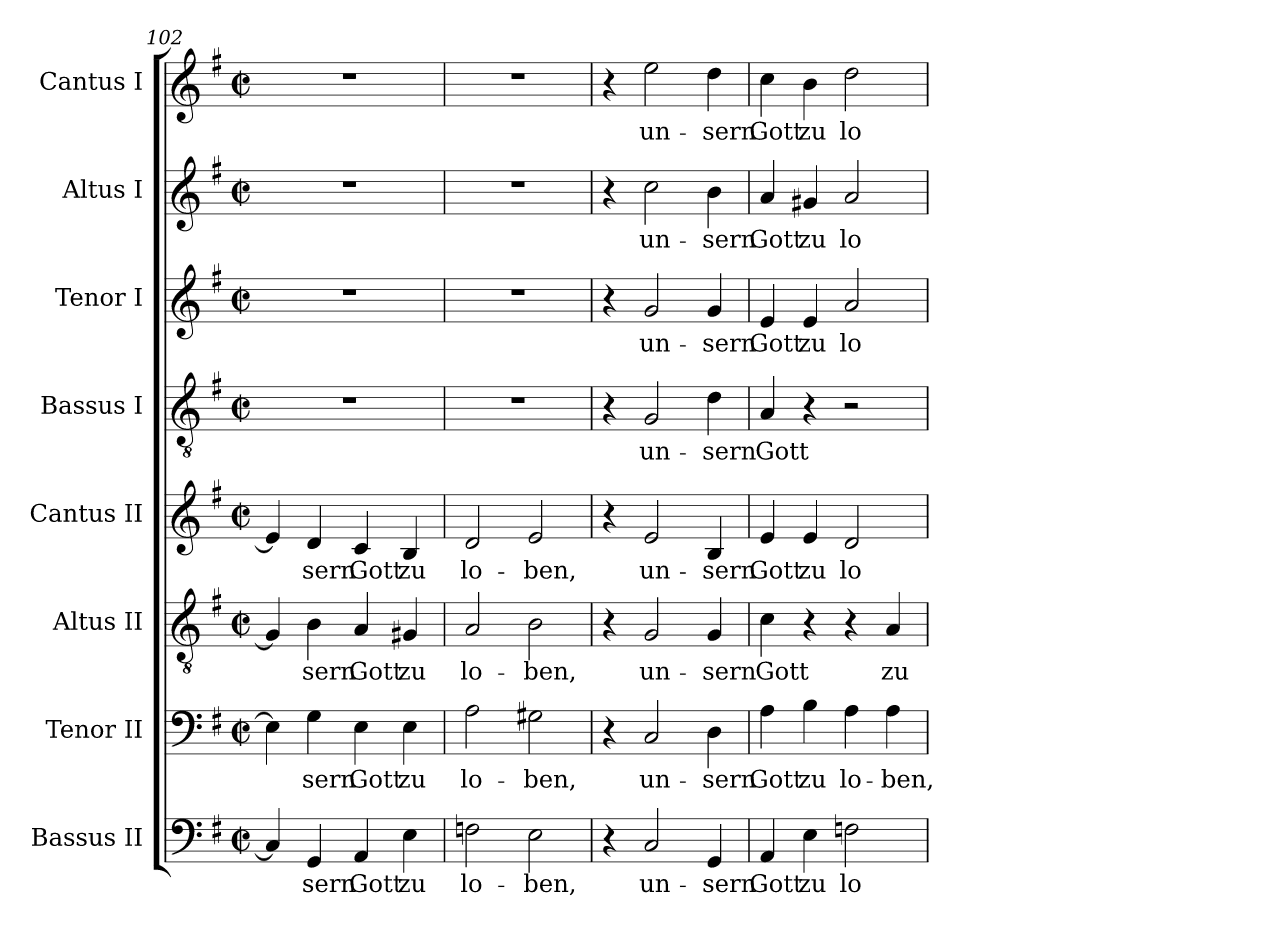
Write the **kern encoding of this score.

**kern	**text	**kern	**text	**kern	**text	**kern	**text	**kern	**text	**kern	**text	**kern	**text	**kern	**text
*part8	*part8	*part7	*part7	*part6	*part6	*part5	*part5	*part4	*part4	*part3	*part3	*part2	*part2	*part1	*part1
*staff8	*staff8	*staff7	*staff7	*staff6	*staff6	*staff5	*staff5	*staff4	*staff4	*staff3	*staff3	*staff2	*staff2	*staff1	*staff1
*I"Bassus II	*	*I"Tenor II	*	*I"Altus II	*	*I"Cantus II	*	*I"Bassus I	*	*I"Tenor I	*	*I"Altus I	*	*I"Cantus I	*
*I'B2	*	*I'T2	*	*I'A2	*	*I'C2	*	*I'B1	*	*I'T1	*	*I'A1	*	*I'C1	*
*clefF4	*	*clefF4	*	*clefGv2	*	*clefG2	*	*clefGv2	*	*clefG2	*	*clefG2	*	*clefG2	*
*k[f#]	*	*k[f#]	*	*k[f#]	*	*k[f#]	*	*k[f#]	*	*k[f#]	*	*k[f#]	*	*k[f#]	*
*G:	*	*G:	*	*G:	*	*G:	*	*G:	*	*G:	*	*G:	*	*G:	*
*M2/2	*	*M2/2	*	*M2/2	*	*M2/2	*	*M2/2	*	*M2/2	*	*M2/2	*	*M2/2	*
*met(c|)	*	*met(c|)	*	*met(c|)	*	*met(c|)	*	*met(c|)	*	*met(c|)	*	*met(c|)	*	*met(c|)	*
=102	=102	=102	=102	=102	=102	=102	=102	=102	=102	=102	=102	=102	=102	=102	=102
4C/]	.	4E\]	.	4G/]	.	4e/]	.	1r	.	1r	.	1r	.	1r	.
!	!LO:LY:b	!	!	!	!	!	!	!	!	!	!	!	!	!	!
!	!	!	!LO:LY:b	!	!	!	!	!	!	!	!	!	!	!	!
!	!	!	!	!	!LO:LY:b	!	!	!	!	!	!	!	!	!	!
!	!	!	!	!	!	!	!LO:LY:b	!	!	!	!	!	!	!	!
4GG/	-sern	4G\	-sern	4B\	-sern	4d/	-sern	.	.	.	.	.	.	.	.
!	!LO:LY:b	!	!	!	!	!	!	!	!	!	!	!	!	!	!
!	!	!	!LO:LY:b	!	!	!	!	!	!	!	!	!	!	!	!
!	!	!	!	!	!LO:LY:b	!	!	!	!	!	!	!	!	!	!
!	!	!	!	!	!	!	!LO:LY:b	!	!	!	!	!	!	!	!
4AA/	Gott	4E\	Gott	4A/	Gott	4c/	Gott	.	.	.	.	.	.	.	.
!	!LO:LY:b	!	!	!	!	!	!	!	!	!	!	!	!	!	!
!	!	!	!LO:LY:b	!	!	!	!	!	!	!	!	!	!	!	!
!	!	!	!	!	!LO:LY:b	!	!	!	!	!	!	!	!	!	!
!	!	!	!	!	!	!	!LO:LY:b	!	!	!	!	!	!	!	!
4E\	zu	4E\	zu	4G#X/	zu	4B/	zu	.	.	.	.	.	.	.	.
=103	=103	=103	=103	=103	=103	=103	=103	=103	=103	=103	=103	=103	=103	=103	=103
!	!LO:LY:b	!	!	!	!	!	!	!	!	!	!	!	!	!	!
!	!	!	!LO:LY:b	!	!	!	!	!	!	!	!	!	!	!	!
!	!	!	!	!	!LO:LY:b	!	!	!	!	!	!	!	!	!	!
!	!	!	!	!	!	!	!LO:LY:b	!	!	!	!	!	!	!	!
2Fn\	lo-	2A\	lo-	2A/	lo-	2d/	lo-	1r	.	1r	.	1r	.	1r	.
!	!LO:LY:b	!	!	!	!	!	!	!	!	!	!	!	!	!	!
!	!	!	!LO:LY:b	!	!	!	!	!	!	!	!	!	!	!	!
!	!	!	!	!	!LO:LY:b	!	!	!	!	!	!	!	!	!	!
!	!	!	!	!	!	!	!LO:LY:b	!	!	!	!	!	!	!	!
2E\	-ben,	2G#X\	-ben,	2B\	-ben,	2e/	-ben,	.	.	.	.	.	.	.	.
=104	=104	=104	=104	=104	=104	=104	=104	=104	=104	=104	=104	=104	=104	=104	=104
4r	.	4r	.	4r	.	4r	.	4r	.	4r	.	4r	.	4r	.
!	!LO:LY:b	!	!	!	!	!	!	!	!	!	!	!	!	!	!
!	!	!	!LO:LY:b	!	!	!	!	!	!	!	!	!	!	!	!
!	!	!	!	!	!LO:LY:b	!	!	!	!	!	!	!	!	!	!
!	!	!	!	!	!	!	!LO:LY:b	!	!	!	!	!	!	!	!
!	!	!	!	!	!	!	!	!	!LO:LY:b	!	!	!	!	!	!
!	!	!	!	!	!	!	!	!	!	!	!LO:LY:b	!	!	!	!
!	!	!	!	!	!	!	!	!	!	!	!	!	!LO:LY:b	!	!
!	!	!	!	!	!	!	!	!	!	!	!	!	!	!	!LO:LY:b
2C/	un-	2C/	un-	2G/	un-	2e/	un-	2G/	un-	2g/	un-	2cc\	un-	2ee\	un-
!	!LO:LY:b	!	!	!	!	!	!	!	!	!	!	!	!	!	!
!	!	!	!LO:LY:b	!	!	!	!	!	!	!	!	!	!	!	!
!	!	!	!	!	!LO:LY:b	!	!	!	!	!	!	!	!	!	!
!	!	!	!	!	!	!	!LO:LY:b	!	!	!	!	!	!	!	!
!	!	!	!	!	!	!	!	!	!LO:LY:b	!	!	!	!	!	!
!	!	!	!	!	!	!	!	!	!	!	!LO:LY:b	!	!	!	!
!	!	!	!	!	!	!	!	!	!	!	!	!	!LO:LY:b	!	!
!	!	!	!	!	!	!	!	!	!	!	!	!	!	!	!LO:LY:b
4GG/	-sern	4D\	-sern	4G/	-sern	4B/	-sern	4d\	-sern	4g/	-sern	4b\	-sern	4dd\	-sern
!!LO:LB:g=z
=105	=105	=105	=105	=105	=105	=105	=105	=105	=105	=105	=105	=105	=105	=105	=105
!	!LO:LY:b	!	!	!	!	!	!	!	!	!	!	!	!	!	!
!	!	!	!LO:LY:b	!	!	!	!	!	!	!	!	!	!	!	!
!	!	!	!	!	!LO:LY:b	!	!	!	!	!	!	!	!	!	!
!	!	!	!	!	!	!	!LO:LY:b	!	!	!	!	!	!	!	!
!	!	!	!	!	!	!	!	!	!LO:LY:b	!	!	!	!	!	!
!	!	!	!	!	!	!	!	!	!	!	!LO:LY:b	!	!	!	!
!	!	!	!	!	!	!	!	!	!	!	!	!	!LO:LY:b	!	!
!	!	!	!	!	!	!	!	!	!	!	!	!	!	!	!LO:LY:b
4AA/	Gott	4A\	Gott	4c\	Gott	4e/	Gott	4A/	Gott	4e/	Gott	4a/	Gott	4cc\	Gott
!	!LO:LY:b	!	!	!	!	!	!	!	!	!	!	!	!	!	!
!	!	!	!LO:LY:b	!	!	!	!	!	!	!	!	!	!	!	!
!	!	!	!	!	!	!	!LO:LY:b	!	!	!	!	!	!	!	!
!	!	!	!	!	!	!	!	!	!	!	!LO:LY:b	!	!	!	!
!	!	!	!	!	!	!	!	!	!	!	!	!	!LO:LY:b	!	!
!	!	!	!	!	!	!	!	!	!	!	!	!	!	!	!LO:LY:b
4E\	zu	4B\	zu	4r	.	4e/	zu	4r	.	4e/	zu	4g#X/	zu	4b\	zu
!	!LO:LY:b	!	!	!	!	!	!	!	!	!	!	!	!	!	!
!	!	!	!LO:LY:b	!	!	!	!	!	!	!	!	!	!	!	!
!	!	!	!	!	!	!	!LO:LY:b	!	!	!	!	!	!	!	!
!	!	!	!	!	!	!	!	!	!	!	!LO:LY:b	!	!	!	!
!	!	!	!	!	!	!	!	!	!	!	!	!	!LO:LY:b	!	!
!	!	!	!	!	!	!	!	!	!	!	!	!	!	!	!LO:LY:b
2Fn\	lo-	4A\	lo-	4r	.	2d/	lo-	2r	.	2a/	lo-	2a/	lo-	2dd\	lo-
!	!	!	!LO:LY:b	!	!	!	!	!	!	!	!	!	!	!	!
!	!	!	!	!	!LO:LY:b	!	!	!	!	!	!	!	!	!	!
.	.	4A\	-ben,	4A/	zu	.	.	.	.	.	.	.	.	.	.
=	=	=	=	=	=	=	=	=	=	=	=	=	=	=	=
*-	*-	*-	*-	*-	*-	*-	*-	*-	*-	*-	*-	*-	*-	*-	*-
